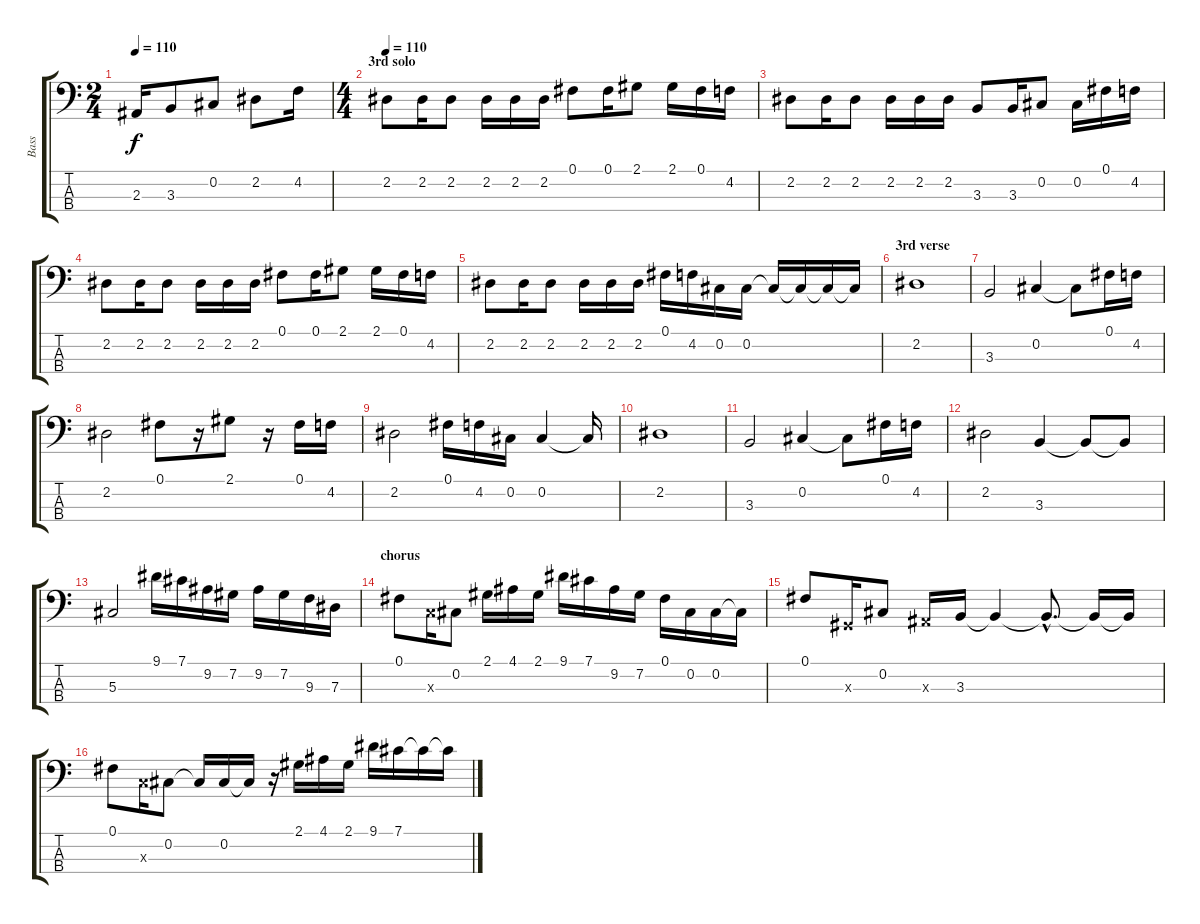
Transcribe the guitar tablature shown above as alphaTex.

\track ("Bass" "Bass") {instrument electricbassfinger}
\staff {score tabs}
\tuning (Gb2 Db2 Ab1 Eb1) {hide}
\ts (2 4)
\tempo 110
\clef f4
\ks c
2.3.16{dy f} 3.3.8 0.2.8 2.2.8 4.2.16 |
\ts (4 4)
\section ("" "3rd solo")
\tempo 110
2.2.8 2.2.16 2.2.8 2.2.16 2.2.16 2.2.16 0.1.8 0.1.16 2.1.8 2.1.16 0.1.16 4.2.16 |
2.2.8 2.2.16 2.2.8 2.2.16 2.2.16 2.2.16 3.3.8 3.3.16 0.2.8 0.2.16 0.1.16 4.2.16 |
2.2.8 2.2.16 2.2.8 2.2.16 2.2.16 2.2.16 0.1.8 0.1.16 2.1.8 2.1.16 0.1.16 4.2.16 |
2.2.8 2.2.16 2.2.8 2.2.16 2.2.16 2.2.16 0.1.16 4.2.16 0.2.16 0.2.16 0.2{t}.16 0.2{t}.16 0.2{t}.16 0.2{t}.16 |
\section ("" "3rd verse")
2.2.1 |
3.3.2 0.2.4 0.2{t}.8 0.1.16 4.2.16 |
2.2.2 0.1.8 r.16 2.1.8 r.16 0.1.16 4.2.16 |
2.2.2 0.1.16 4.2.16 0.2.16 0.2.4 0.2{t}.16 |
2.2.1 |
3.3.2 0.2.4 0.2{t}.8 0.1.16 4.2.16 |
2.2.2 3.3.4 3.3{t}.8 3.3{t}.8 |
5.3.2 9.1.16 7.1.16 9.2.16 7.2.16 9.2.16 7.2.16 9.3.16 7.3.16 |
\section ("" "chorus")
0.1.8 4.3{x}.16 0.2.8 2.1.16 4.1.16 2.1.16 9.1.16 7.1.16 9.2.16 7.2.16 0.1.16 0.2.16 0.2.16 0.2{t}.16 |
0.1.8 0.3{x}.16 0.2.8 2.3{x}.16 3.3.16 3.3{t}.4 3.3{hac t}.8{d} 3.3{t}.16 3.3{t}.16 |
0.1.8 4.3{x}.16 0.2.8 0.2{t}.16 0.2.16 0.2{t}.16 r.16 2.1.16 4.1.16 2.1.16 9.1.16 7.1.16 7.1{t}.16 7.1{t}.16
